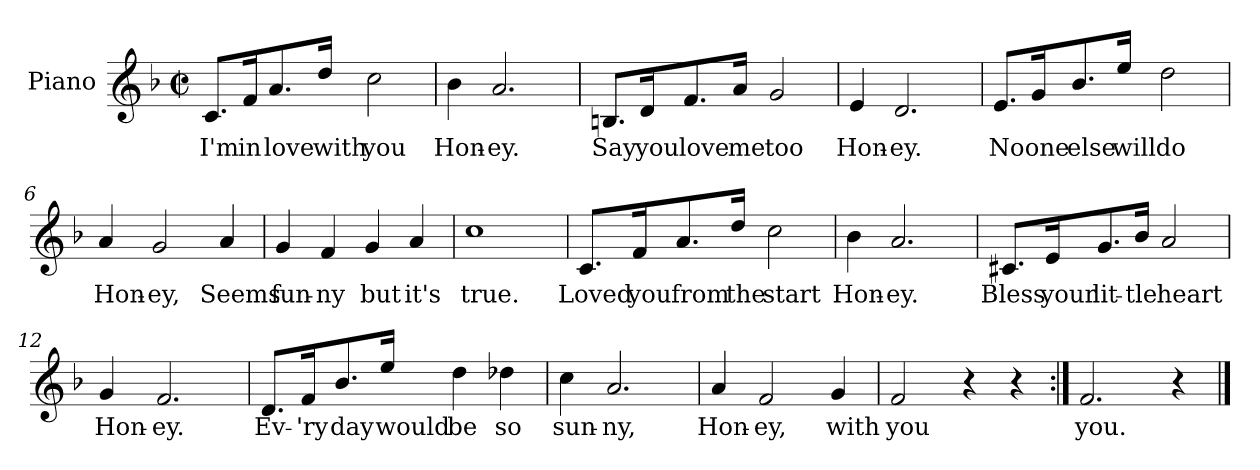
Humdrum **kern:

**kern	**text
*part1	*part1
*staff1	*staff1
*I"Piano	*
*I'Pno.	*
*clefG2	*
*k[b-]	*
*F:	*
*M2/2	*
*met(c|)	*
=1	=1
8.c/L	I'm
16f/K	in
8.a/	love
16dd/Jk	with
2cc\	you
=2	=2
4b-\	Hon-
2.a/	-ey.
=3	=3
8.Bn/L	Say
16d/K	you
8.f/	love
16a/Jk	me
2g/	too
=4	=4
4e/	Hon-
2.d/	-ey.
!!LO:LB:g=z
=5	=5
8.e/L	No
16g/K	one
8.b-/	else
16ee/Jk	will
2dd\	do
=6	=6
4a/	Hon-
2g/	-ey,
4a/	Seems
=7	=7
4g/	fun-
4f/	-ny
4g/	but
4a/	it's
=8	=8
1cc	true.
!!LO:LB:g=z
=9	=9
8.c/L	Loved
16f/K	you
8.a/	from
16dd/Jk	the
2cc\	start
=10	=10
4b-\	Hon-
2.a/	-ey.
=11	=11
8.c#X/L	Bless
16e/K	your
8.g/	lit-
16b-/Jk	-tle
2a/	heart
=12	=12
4g/	Hon-
2.f/	-ey.
!!LO:LB:g=z
=13	=13
8.d/L	Ev-
16f/K	-'ry
8.b-/	day
16ee/Jk	would
4dd\	be
4dd-X\	so
=14	=14
4cc\	sun-
2.a/	-ny,
=15	=15
4a/	Hon-
2f/	-ey,
4g/	with
=16	=16
2f/	you
4r	.
4r	.
=17:|!	=17:|!
2.f/	you.
4r	.
==	==
*-	*-
